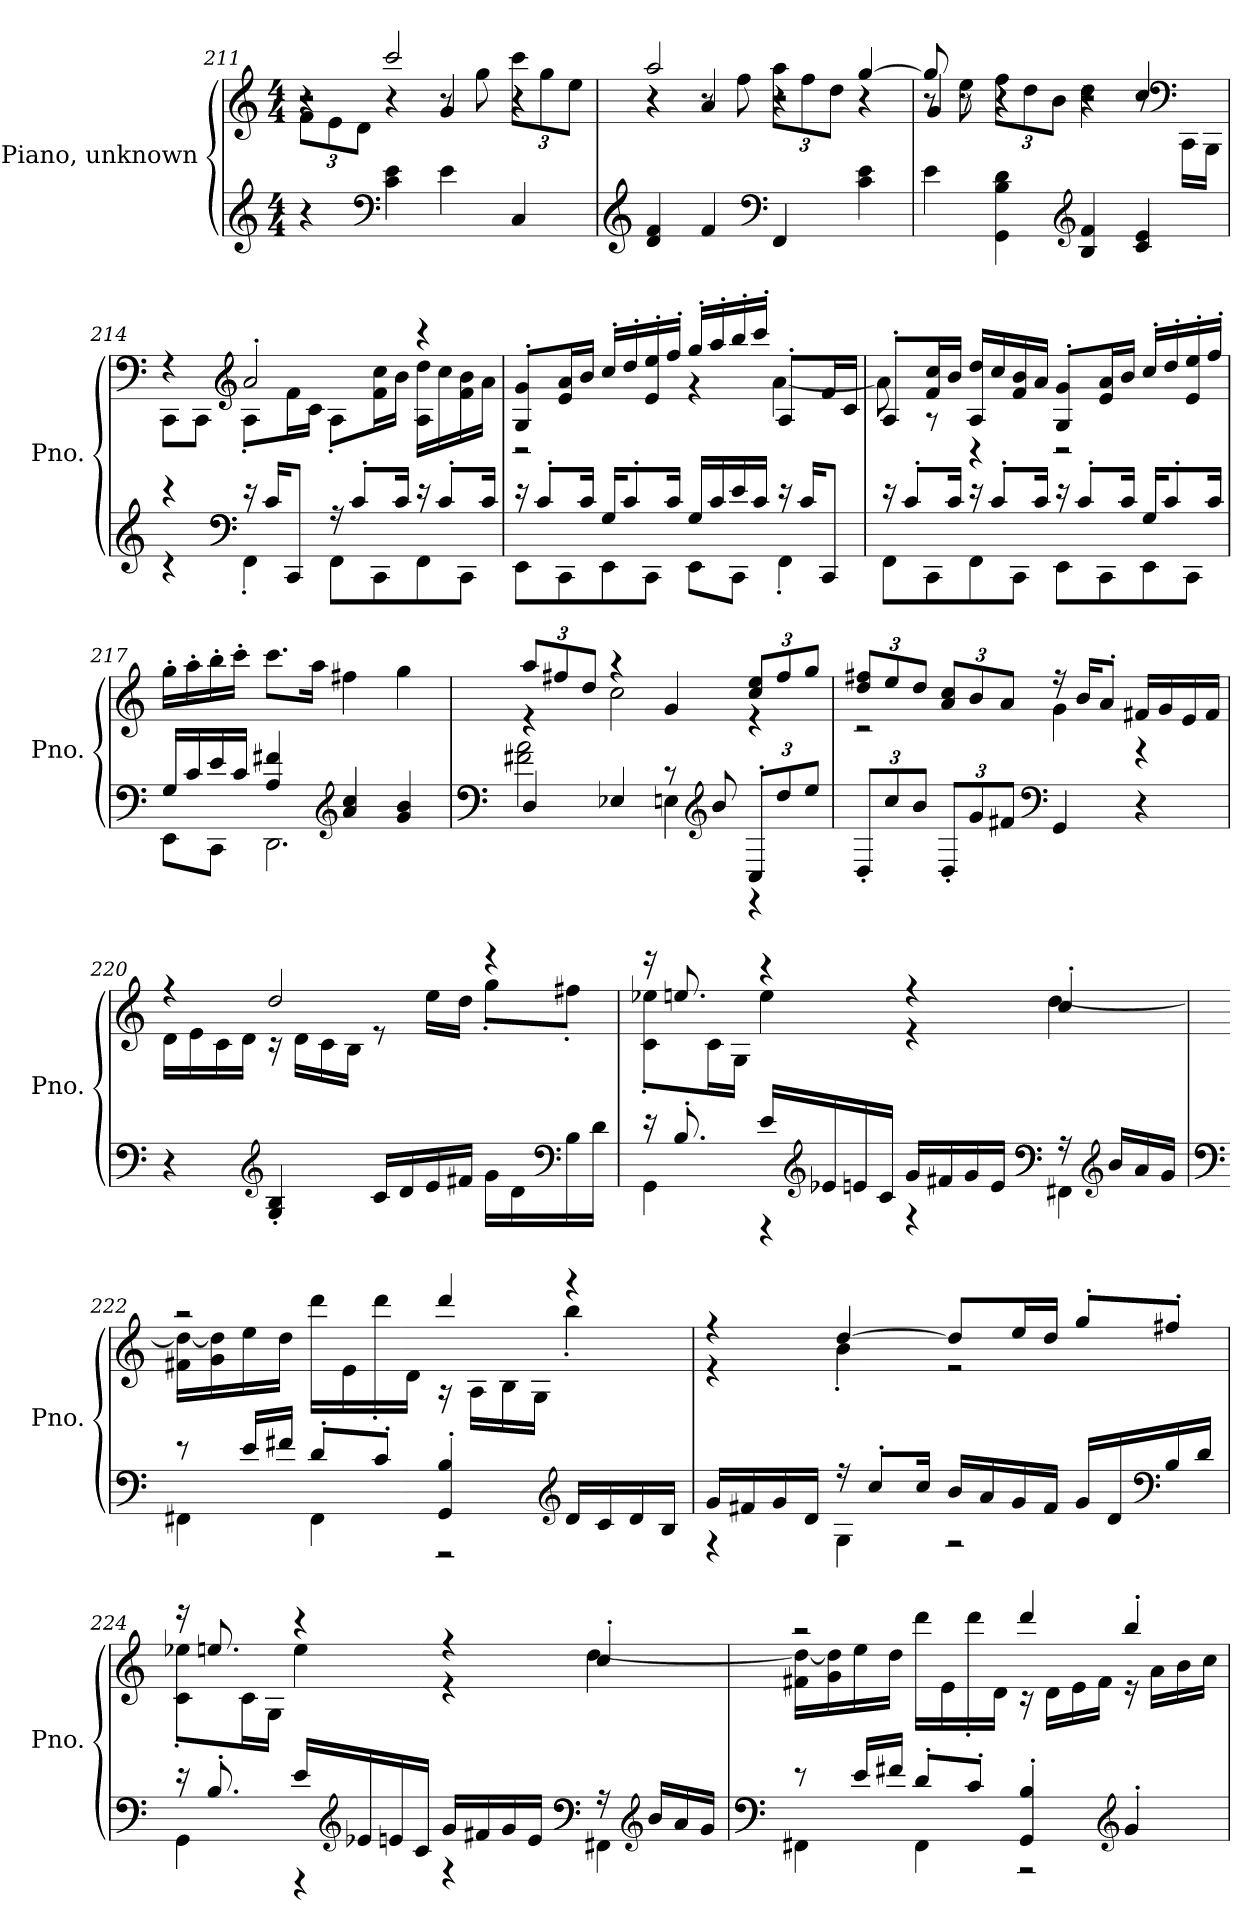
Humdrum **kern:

**kern	**kern
*part1	*part1
*staff2	*staff1
*I"Piano, unknown	*
*I'Pno.	*
*clefG2	*clefG2
*k[]	*k[]
*M4/4	*M4/4
=211	=211
*	*^
*	*	*Xbrackettup
*	*	*^
4r	4r	12f\L	2r
.	.	12e\	.
.	.	12d\J	.
*clefF4	*	*	*
4c\ 4e\	2ccc/	4r	.
4e\	.	8r	4g/
.	.	8gg\	.
4C/	4r	12ccc\L	4r
.	.	12gg\	.
.	.	12ee\J	.
=212	=212	=212	=212
*clefG2	*	*	*
4d/ 4f/	2aa/	4r	4r
4f/	.	8r	4a/
.	.	8ff\	.
*clefF4	*	*	*
4FF/	4r	12aa\L	2r
.	.	12ff\	.
.	.	12dd\J	.
4c\ 4e\	[4gg/	4r	.
=213	=213	=213	=213
4e\	8gg/]	8r	4g/
.	8r	8ee\	.
4GG\ 4B\ 4d\	4r	12ff\L	4r
.	.	12dd\	.
.	.	12b\J	.
*clefG2	*	*	*
4B/ 4f/	4r	4dd\	2r
4c/ 4e/	4cc/	8r	.
*	*clefF4	*	*
.	.	16CC\LL	.
.	.	16BBB\JJ	.
*	*	*v	*v
!!LO:PB:g=z
=214	=214	=214
*^	*	*
4r	4r	4r	8CC\L
.	.	.	8CC\J
*clefF4	*	*clefG2	*
16r	4FF'\	2a'/	8A'\L
16c/KL	.	.	.
8CC/J	.	.	16f\L
.	.	.	16c\JJ
16r	8FF\L	.	8A'\L
8c'/L	.	.	.
.	8CC\	.	16f\ 16cc\L
16c/Jk	.	.	16b\JJ
16r	8FF\	4r	16A\ 16dd\LL
8c'/L	.	.	16cc\
.	8CC\J	.	16f\ 16b\
16c/Jk	.	.	16a\JJ
=215	=215	=215	=215
16r	8EE\L	8G/' 8g/'L	2r
8c'/L	.	.	.
.	8CC\	16e/ 16a/L	.
16c/Jk	.	16b/JJ	.
16G/KL	8EE\	16cc'/LL	.
8c'/	.	16dd'/	.
.	8CC\J	16e/' 16ee/'	.
16c/Jk	.	16ff'/JJ	.
16G/LL	8EE\L	16gg'/LL	4r
16c/	.	16aa'/	.
16e/	8CC\J	16bb'/	.
16c/JJ	.	16ccc'/JJ	.
16r	4FF'\	8A'/L	[4a\
16c/KL	.	.	.
8CC/J	.	16f/L	.
.	.	16c/JJ	.
!!LO:LB:g=z	!!
=216	=216	=216	=216
16r	8FF\L	8A'/L	8a\]
8c'/L	.	.	.
.	8CC\	16f/ 16cc/L	8r
16c/Jk	.	16b/JJ	.
16r	8FF\	16A/ 16dd/LL	4r
8c'/L	.	16cc/	.
.	8CC\J	16f/ 16b/	.
16c/Jk	.	16a/JJ	.
16r	8EE\L	8G/' 8g/'L	2r
8c'/L	.	.	.
.	8CC\	16e/ 16a/L	.
16c/Jk	.	16b/JJ	.
16G/KL	8EE\	16cc'/LL	.
8c'/	.	16dd'/	.
.	8CC\J	16e/' 16ee/'	.
16c/Jk	.	16ff'/JJ	.
*	*	*v	*v
=217	=217	=217
16G/LL	8EE\L	16gg'\LL
16c/	.	16aa'\
16e/	8CC\J	16bb'\
16c/JJ	.	16ccc'\JJ
4A/ 4f#X/	2.DD\	8.ccc\L
.	.	16aa\Jk
*clefG2	*	*
4a/ 4cc/	.	4ff#X\
4g/ 4b/	.	4gg\
=218	=218	=218
*clefF4	*	*
*	*	*^
4D/	2f#X\ 2a\	12aa/L	4r
.	.	12ff#X/	.
.	.	12dd/J	.
4E-X/	.	4r	2cc\
8r	4En\	4g/	.
*clefG2	*	*	*
8b/	.	.	.
*Xbrackettup	*	*	*
12C'/L	4r	12cc/ 12ee/L	4r
12dd/	.	12ff#/	.
12ee/J	.	12gg/J	.
*v	*v	*	*
!!LO:LB:g=z	!!
=219	=219	=219
12D'/L	12dd/ 12ff#X/L	2r
12cc/	12ee/	.
12b/J	12dd/J	.
12D'/L	12a/ 12cc/L	.
12g/	12b/	.
12f#X/J	12a/J	.
*clefF4	*	*
4GG/	16r	4g\
.	16b/KL	.
.	8a'/J	.
4r	16f#X/LL	4r
.	16g/	.
.	16e/	.
.	16f#/JJ	.
=220	=220	=220
4r	4r	16d\LL
.	.	16e\
.	.	16c\
.	.	16d\JJ
*clefG2	*	*
4G/' 4B/'	2dd/	16r
.	.	16d\LL
.	.	16c\
.	.	16B\JJ
16c/LL	.	8r
16d/	.	.
16e/	.	16ee\LL
16f#X/JJ	.	16dd\JJ
16g\LL	4r	8gg'\L
16d\	.	.
*clefF4	*	*
16B\	.	8ff#X'\J
16d\JJ	.	.
!!LO:LB:g=z	!!
=221	=221	=221
*^	*	*
16r	4GG\	16r	8c\' 8ee-X\'L
8.B'/	.	8.een/	.
.	.	.	16c\L
.	.	.	16G\JJ
16e/LL	4r	4r	4ee\
*clefG2	*	*	*
16e-X/	.	.	.
16en/	.	.	.
16c/JJ	.	.	.
16g/LL	4r	4r	4r
16f#X/	.	.	.
16g/	.	.	.
16e/JJ	.	.	.
*clefF4	*	*	*
16r	4FF#X\	4cc'/	[4dd\
*clefG2	*	*	*
16b/LL	.	.	.
16a/	.	.	.
16g/JJ	.	.	.
!!LO:LB:g=z	!!
=222	=222	=222	=222
*clefF4	*	*	*
8r	4FF#X\	2r	16f#X\ 16dd\_LL
.	.	.	16g\ 16dd\]
16e/LL	.	.	16ee\
16f#X/JJ	.	.	16dd\JJ
8d'/L	4FF#\	.	16ddd\LL
.	.	.	16e\
8c'/J	.	.	16ddd'\
.	.	.	16d\JJ
4GG/' 4B/'	2r	4ddd/	16r
.	.	.	16A\LL
.	.	.	16B\
.	.	.	16G\JJ
*clefG2	*	*	*
16d/LL	.	4r	4bb'\
16c/	.	.	.
16d/	.	.	.
16B/JJ	.	.	.
=223	=223	=223	=223
16g/LL	4r	4r	4r
16f#X/	.	.	.
16g/	.	.	.
16d/JJ	.	.	.
16r	4G\	[4dd/	4b'\
8cc'/L	.	.	.
16cc/Jk	.	.	.
16b/LL	2r	8dd/L]	2r
16a/	.	.	.
16g/	.	16ee/L	.
16f#/JJ	.	16dd/JJ	.
16g/LL	.	8gg'/L	.
16d/	.	.	.
*clefF4	*	*	*
16B/	.	8ff#X'/J	.
16d/JJ	.	.	.
!!LO:LB:g=z	!!
=224	=224	=224	=224
16r	4GG\	16r	8c\' 8ee-X\'L
8.B'/	.	8.een/	.
.	.	.	16c\L
.	.	.	16G\JJ
16e/LL	4r	4r	4ee\
*clefG2	*	*	*
16e-X/	.	.	.
16en/	.	.	.
16c/JJ	.	.	.
16g/LL	4r	4r	4r
16f#X/	.	.	.
16g/	.	.	.
16e/JJ	.	.	.
*clefF4	*	*	*
16r	4FF#X\	4cc'/	[4dd\
*clefG2	*	*	*
16b/LL	.	.	.
16a/	.	.	.
16g/JJ	.	.	.
=225	=225	=225	=225
*clefF4	*	*	*
8r	4FF#X\	2r	16f#X\ 16dd\_LL
.	.	.	16g\ 16dd\]
16e/LL	.	.	16ee\
16f#X/JJ	.	.	16dd\JJ
8d'/L	4FF#\	.	16ddd\LL
.	.	.	16e\
8c'/J	.	.	16ddd'\
.	.	.	16d\JJ
4GG/' 4B/'	2r	4ddd/	16r
.	.	.	16d\LL
.	.	.	16e\
.	.	.	16f#\JJ
*clefG2	*	*	*
4g'/	.	4bb'/	16r
.	.	.	16a\LL
.	.	.	16b\
.	.	.	16cc\JJ
*v	*v	*	*
*	*v	*v
=	=
*-	*-
